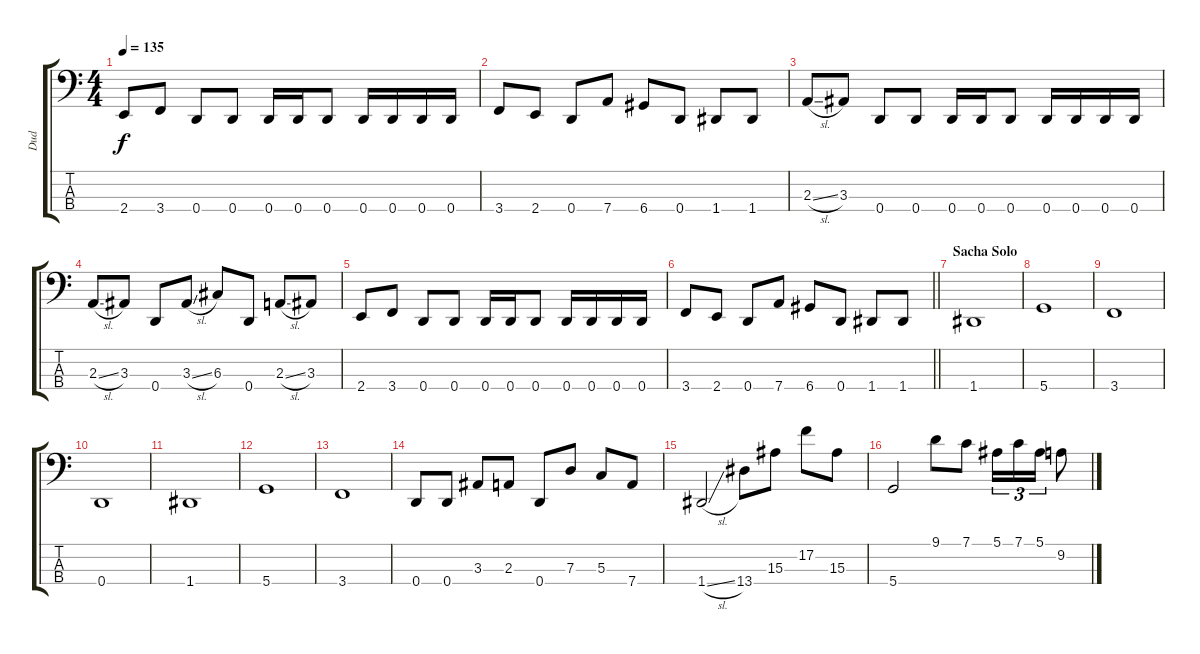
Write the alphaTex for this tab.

\track ("Dud" "Dud") {instrument slapbass1}
\staff {score tabs}
\tuning (F2 C2 G1 D1) {hide}
\ts (4 4)
\tempo 135
\clef f4
\ks c
2.4.8{dy f} 3.4.8 0.4.8 0.4.8 0.4.16 0.4.16 0.4.8 0.4.16 0.4.16 0.4.16 0.4.16 |
3.4.8 2.4.8 0.4.8 7.4.8 6.4.8 0.4.8 1.4.8 1.4.8 |
2.3{sl}.8 3.3.8 0.4.8 0.4.8 0.4.16 0.4.16 0.4.8 0.4.16 0.4.16 0.4.16 0.4.16 |
2.3{sl}.8 3.3.8 0.4.8 3.3{sl}.8 6.3.8 0.4.8 2.3{sl}.8 3.3.8 |
2.4.8 3.4.8 0.4.8 0.4.8 0.4.16 0.4.16 0.4.8 0.4.16 0.4.16 0.4.16 0.4.16 |
\barLineRight lightlight
3.4.8 2.4.8 0.4.8 7.4.8 6.4.8 0.4.8 1.4.8 1.4.8 |
\section ("" "Sacha Solo")
1.4.1 |
5.4.1 |
3.4.1 |
0.4.1 |
1.4.1 |
5.4.1 |
3.4.1 |
0.4.8 0.4.8 3.3.8 2.3.8 0.4.8 7.3.8 5.3.8 7.4.8 |
1.4{sl}.2 13.4.8 15.3.8 17.2.8 15.3.8 |
5.4.2 9.1.8 7.1.8 5.1.16{tu (3 2)} 7.1.16{tu (3 2)} 5.1.16{tu (3 2)} 9.2.8
